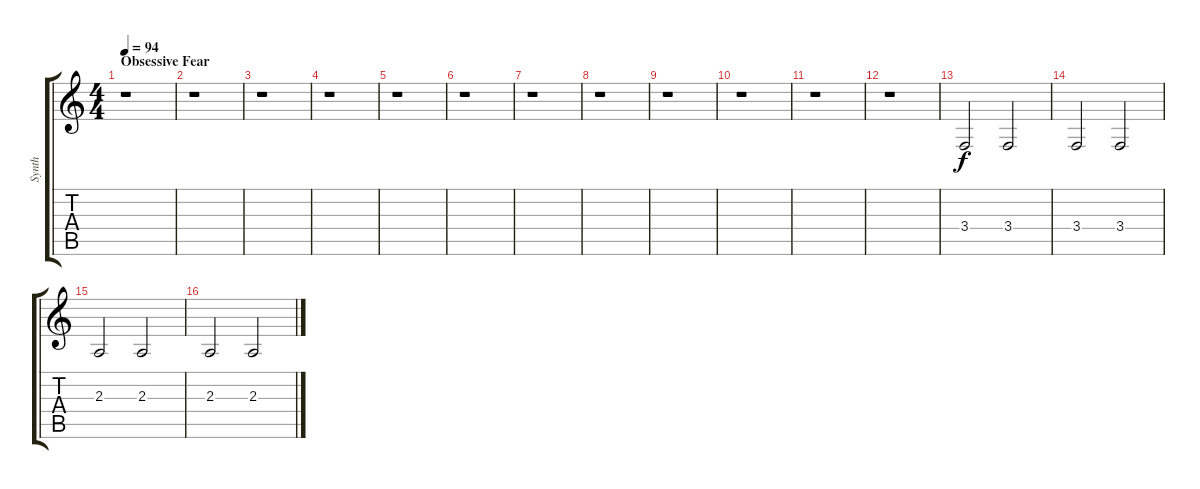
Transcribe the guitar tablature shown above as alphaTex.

\track ("Synth" "Synth") {instrument tremolostrings}
\staff {score tabs}
\tuning (E4 B3 G3 D3 A2 E2) {hide}
\ts (4 4)
\section ("" "Obsessive Fear")
\tempo 94
\clef g2
\ks c
r.1{dy f instrument tremolostrings} |
r.1 |
r.1 |
r.1 |
r.1 |
r.1 |
r.1 |
r.1 |
r.1 |
r.1 |
r.1 |
r.1 |
3.4.2 3.4.2 |
3.4.2 3.4.2 |
2.3.2 2.3.2 |
2.3.2 2.3.2
